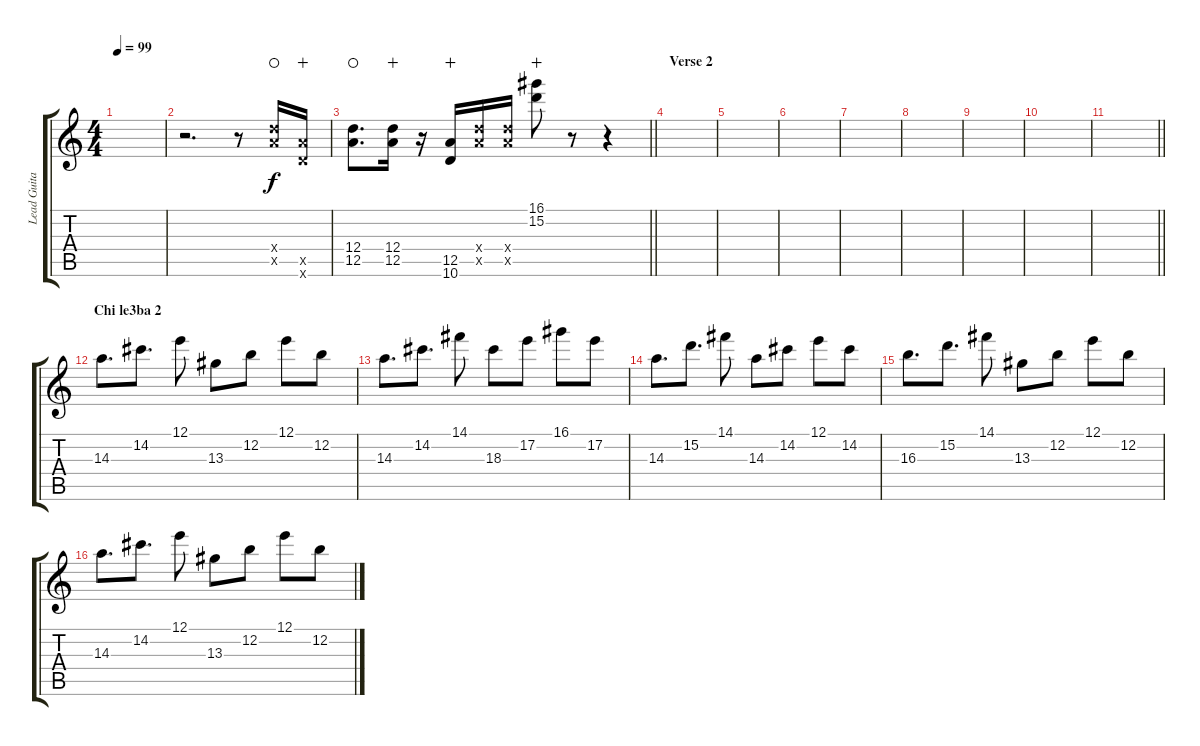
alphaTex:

\track ("Lead Guitar" "Lead Guita") {instrument distortionguitar}
\staff {score tabs}
\tuning (E4 B3 G3 D3 A2 E2) {hide}
\ts (4 4)
\tempo 99
\clef g2
\ks c
|
r.2{d} r.8 (12.4{x} 12.5{x}).16{waho} (12.5{x} 10.6{x}).16{wahc} |
\barLineRight lightlight
(12.4 12.5).8{d waho} (12.4 12.5).16{wahc} r.16 (12.5 10.6).16{wahc} (12.4{x} 12.5{x}).16 (12.4{x} 12.5{x}).16 (16.1 15.2).8{wahc} r.8 r.4 |
\section ("" "Verse 2")
|
|
|
|
|
|
|
\barLineRight lightlight
|
\section ("" "Chi le3ba 2")
14.3.8{d volume 5} 14.2.8{d} 12.1.8 13.3.8 12.2.8 12.1.8 12.2.8 |
14.3.8{d} 14.2.8{d} 14.1.8 18.3.8 17.2.8 16.1.8 17.2.8 |
14.3.8{d} 15.2.8{d} 14.1.8 14.3.8 14.2.8 12.1.8 14.2.8 |
16.3.8{d} 15.2.8{d} 14.1.8 13.3.8 12.2.8 12.1.8 12.2.8 |
14.3.8{d} 14.2.8{d} 12.1.8 13.3.8 12.2.8 12.1.8 12.2.8
